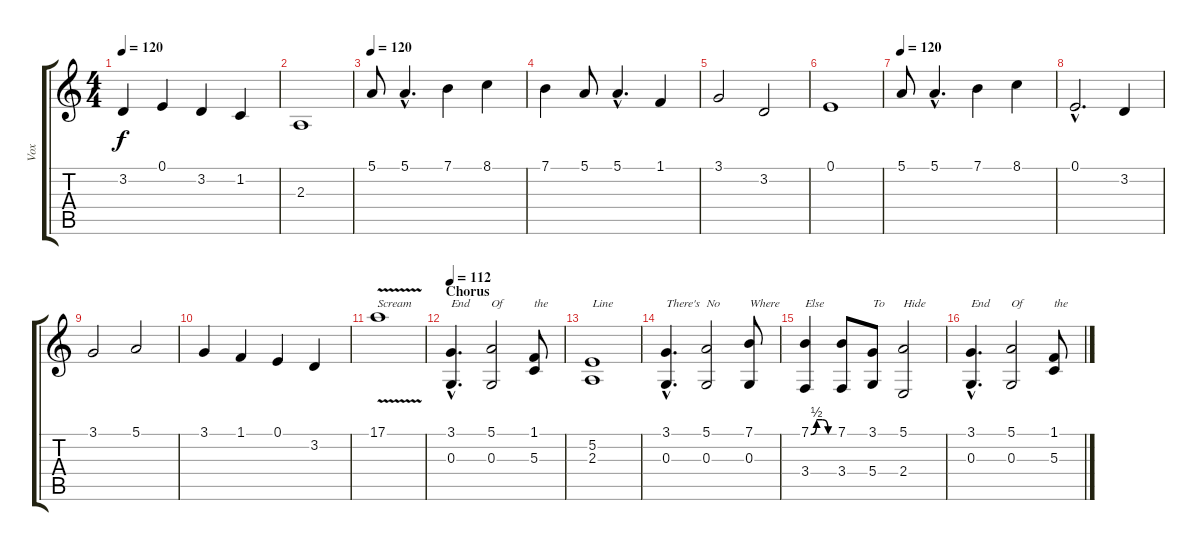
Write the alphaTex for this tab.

\track ("Vox" "Vox") {instrument cello}
\staff {score tabs}
\tuning (E4 B3 G3 D3 A2 E2) {hide}
\ts (4 4)
\tempo 120
\clef g2
\ks c
3.2.4{dy f} 0.1.4 3.2.4 1.2.4 |
2.3.1 |
\tempo 120
5.1.8 5.1{hac}.4{d} 7.1.4 8.1.4 |
7.1.4 5.1.8 5.1{hac}.4{d} 1.1.4 |
3.1.2 3.2.2 |
0.1.1 |
\tempo 120
5.1.8 5.1{hac}.4{d} 7.1.4 8.1.4 |
0.1{hac}.2{d} 3.2.4 |
3.1.2 5.1.2 |
3.1.4 1.1.4 0.1.4 3.2.4 |
17.1{v}.1{txt "Scream"} |
\section ("" "Chorus")
\tempo 112
(3.1{hac} 0.3{hac}).4{d txt "End "} (5.1 0.3).2{txt "Of"} (1.1 5.3).8{txt "the"} |
(5.2 2.3).1{txt "Line"} |
(3.1{hac} 0.3{hac}).4{d txt "There's"} (5.1 0.3).2{txt "No"} (7.1 0.3).8{txt "Where"} |
(7.1{be (custom 0 0 15 2 30 2 45 0 60 0)} 3.4).4{txt "Else"} (7.1 3.4).8 (3.1 5.4).8{txt "To"} (5.1 2.4).2{txt "Hide"} |
(3.1{hac} 0.3{hac}).4{d txt "End "} (5.1 0.3).2{txt "Of"} (1.1 5.3).8{txt "the"}
